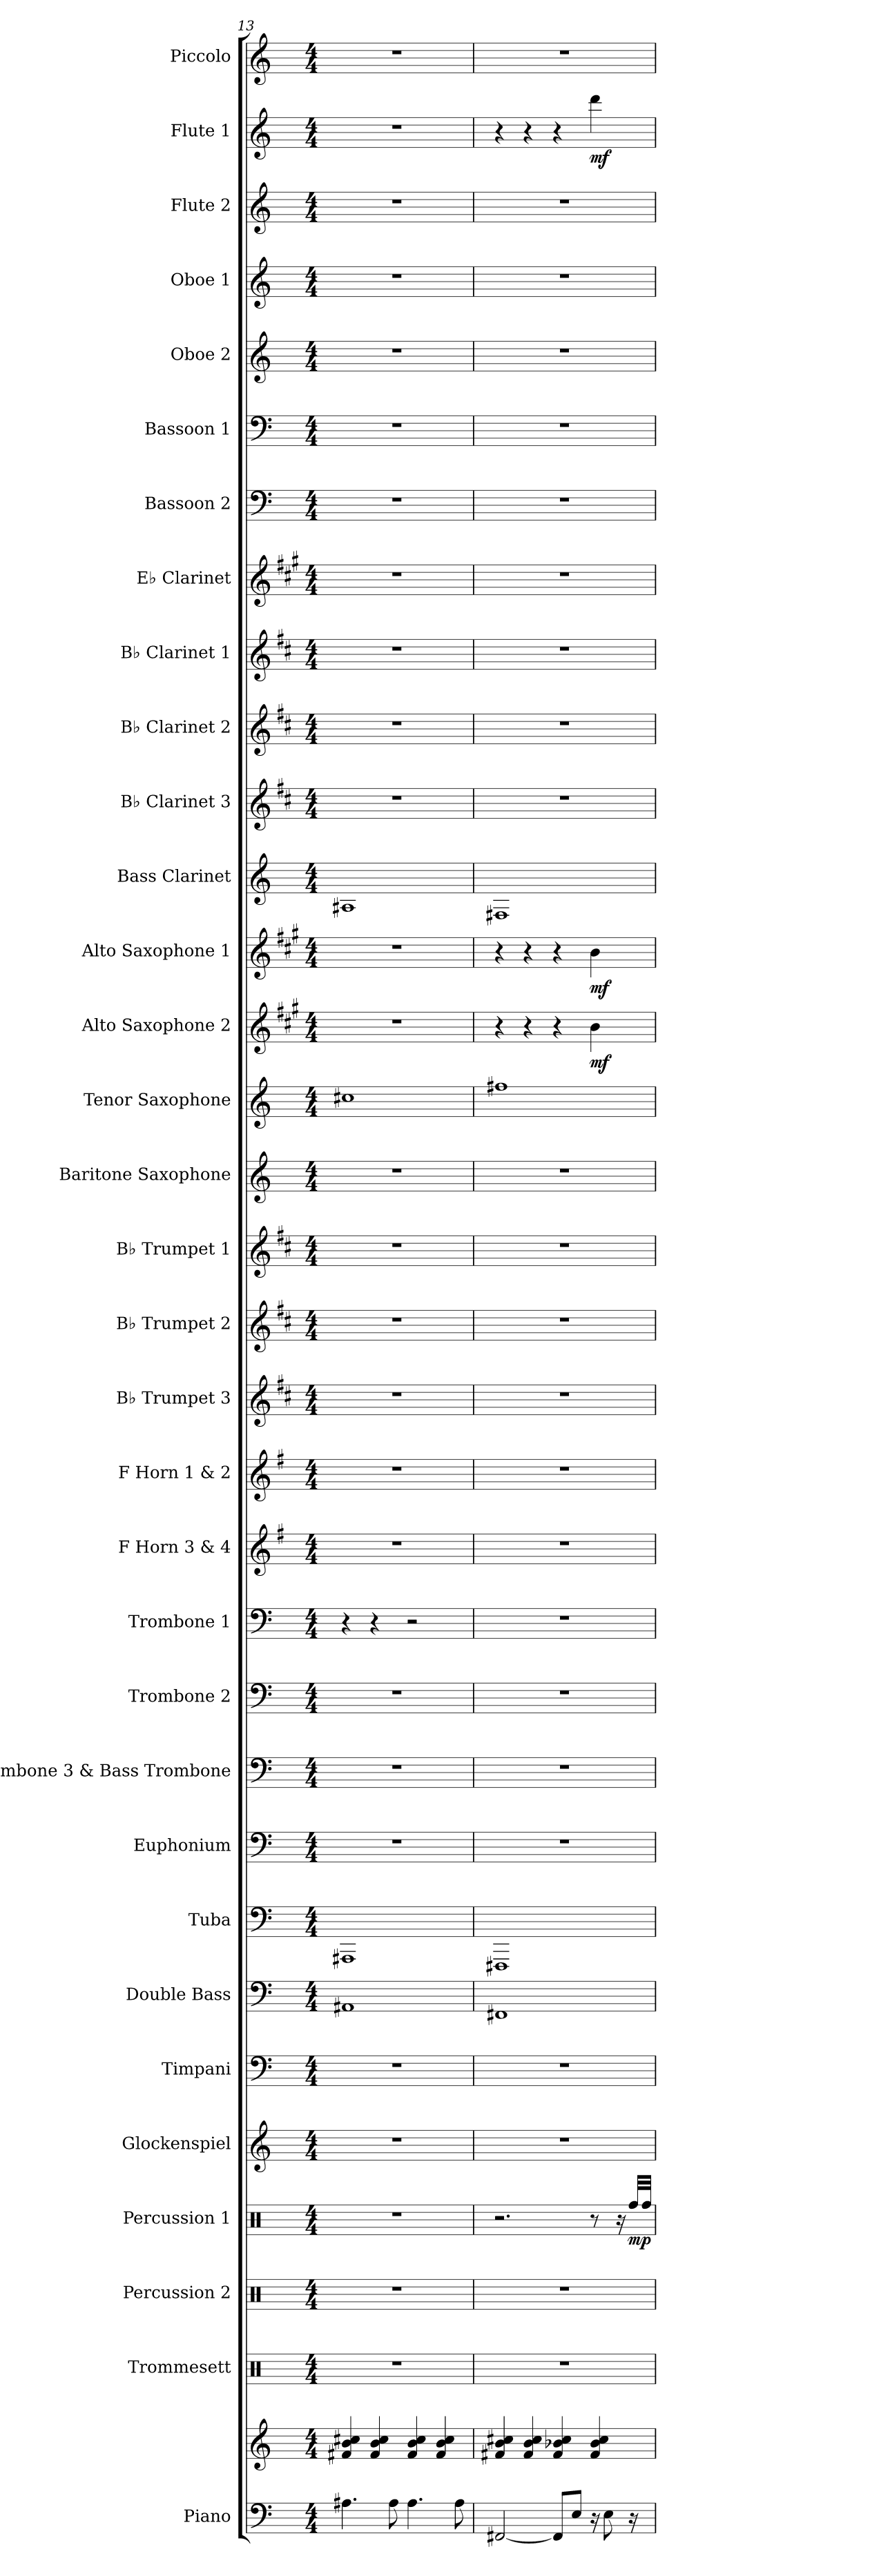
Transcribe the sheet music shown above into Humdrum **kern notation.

**kern	**kern	**kern	**kern	**kern	**dynam	**kern	**kern	**kern	**kern	**kern	**kern	**kern	**kern	**kern	**kern	**kern	**kern	**kern	**kern	**kern	**kern	**dynam	**kern	**dynam	**kern	**kern	**kern	**kern	**kern	**kern	**kern	**kern	**kern	**kern	**kern	**dynam	**kern
*part33	*part33	*part32	*part31	*part30	*part30	*part29	*part28	*part27	*part26	*part25	*part24	*part23	*part22	*part21	*part20	*part19	*part18	*part17	*part16	*part15	*part14	*part14	*part13	*part13	*part12	*part11	*part10	*part9	*part8	*part7	*part6	*part5	*part4	*part3	*part2	*part2	*part1
*staff34	*staff33	*staff32	*staff31	*staff30	*staff30	*staff29	*staff28	*staff27	*staff26	*staff25	*staff24	*staff23	*staff22	*staff21	*staff20	*staff19	*staff18	*staff17	*staff16	*staff15	*staff14	*staff14	*staff13	*staff13	*staff12	*staff11	*staff10	*staff9	*staff8	*staff7	*staff6	*staff5	*staff4	*staff3	*staff2	*staff2	*staff1
*I"Piano	*	*I"Trommesett	*I"Percussion 2	*I"Percussion 1	*	*I"Glockenspiel	*I"Timpani	*I"Double Bass	*I"Tuba	*I"Euphonium	*I"Trombone 3 &amp; Bass Trombone	*I"Trombone 2	*I"Trombone 1	*I"F Horn 3 &amp; 4	*I"F Horn 1 &amp; 2	*I"B♭ Trumpet 3	*I"B♭ Trumpet 2	*I"B♭ Trumpet 1	*I"Baritone Saxophone	*I"Tenor Saxophone	*I"Alto Saxophone 2	*	*I"Alto Saxophone 1	*	*I"Bass Clarinet	*I"B♭ Clarinet 3	*I"B♭ Clarinet 2	*I"B♭ Clarinet 1	*I"E♭ Clarinet	*I"Bassoon 2	*I"Bassoon 1	*I"Oboe 2	*I"Oboe 1	*I"Flute 2	*I"Flute 1	*	*I"Piccolo
*I'Pno.	*	*I'T. Sett	*I'Perc. 2	*I'Perc. 1	*	*I'Glk.	*I'Timp.	*I'Db.	*I'Tba.	*I'Euph.	*I'Tbn. 3 B. Tbn.	*I'Tbn. 2	*I'Tbn. 1	*I'F Hn. 3 4	*I'F Hn. 1 2	*I'B♭ Tpt. 3	*I'B♭ Tpt. 2	*I'B♭ Tpt. 1	*I'Bar. Sax.	*I'T. Sax.	*I'A. Sax. 2	*	*I'A. Sax. 1	*	*I'B. Cl.	*I'B♭ Cl. 3	*I'B♭ Cl. 2	*I'B♭ Cl. 1	*I'E♭ Cl.	*I'Bsn. 2	*I'Bsn. 1	*I'Ob. 2	*I'Ob. 1	*I'Fl. 2	*I'Fl. 1	*	*I'Picc.
*clefF4	*clefG2	*clefX	*clefX	*clefX	*	*clefG2	*clefF4	*clefF4	*clefF4	*clefF4	*clefF4	*clefF4	*clefF4	*clefG2	*clefG2	*clefG2	*clefG2	*clefG2	*clefG2	*clefG2	*clefG2	*	*clefG2	*	*clefG2	*clefG2	*clefG2	*clefG2	*clefG2	*clefF4	*clefF4	*clefG2	*clefG2	*clefG2	*clefG2	*	*clefG2
*	*	*	*	*	*	*ITrd-14c-24	*	*ITrd7c12	*	*	*	*	*	*ITrd4c7	*ITrd4c7	*ITrd1c2	*ITrd1c2	*ITrd1c2	*ITrd12c21	*ITrd8c14	*ITrd5c9	*	*ITrd5c9	*	*ITrd8c14	*ITrd1c2	*ITrd1c2	*ITrd1c2	*ITrd-2c-3	*	*	*	*	*	*	*	*ITrd-7c-12
*k[]	*k[]	*k[]	*k[]	*k[]	*	*k[]	*k[]	*k[]	*k[]	*k[]	*k[]	*k[]	*k[]	*k[]	*k[]	*k[]	*k[]	*k[]	*k[]	*k[]	*k[]	*	*k[]	*	*k[]	*k[]	*k[]	*k[]	*k[]	*k[]	*k[]	*k[]	*k[]	*k[]	*k[]	*	*k[]
*M4/4	*M4/4	*M4/4	*M4/4	*M4/4	*	*M4/4	*M4/4	*M4/4	*M4/4	*M4/4	*M4/4	*M4/4	*M4/4	*M4/4	*M4/4	*M4/4	*M4/4	*M4/4	*M4/4	*M4/4	*M4/4	*	*M4/4	*	*M4/4	*M4/4	*M4/4	*M4/4	*M4/4	*M4/4	*M4/4	*M4/4	*M4/4	*M4/4	*M4/4	*	*M4/4
=13	=13	=13	=13	=13	=13	=13	=13	=13	=13	=13	=13	=13	=13	=13	=13	=13	=13	=13	=13	=13	=13	=13	=13	=13	=13	=13	=13	=13	=13	=13	=13	=13	=13	=13	=13	=13	=13
4.A#X\	4f#X/ 4b/ 4cc#X/	1r	1r	1r	.	1r	1r	1AAA#X	1AAA#X	1r	1r	1r	4r	1r	1r	1r	1r	1r	1r	1c#X	1r	.	1r	.	1AA#X	1r	1r	1r	1r	1r	1r	1r	1r	1r	1r	.	1r
.	4f#/ 4b/ 4cc#/	.	.	.	.	.	.	.	.	.	.	.	4r	.	.	.	.	.	.	.	.	.	.	.	.	.	.	.	.	.	.	.	.	.	.	.	.
8A#\	.	.	.	.	.	.	.	.	.	.	.	.	.	.	.	.	.	.	.	.	.	.	.	.	.	.	.	.	.	.	.	.	.	.	.	.	.
4.A#\	4f#/ 4b/ 4cc#/	.	.	.	.	.	.	.	.	.	.	.	2r	.	.	.	.	.	.	.	.	.	.	.	.	.	.	.	.	.	.	.	.	.	.	.	.
.	4f#/ 4b/ 4cc#/	.	.	.	.	.	.	.	.	.	.	.	.	.	.	.	.	.	.	.	.	.	.	.	.	.	.	.	.	.	.	.	.	.	.	.	.
8A#\	.	.	.	.	.	.	.	.	.	.	.	.	.	.	.	.	.	.	.	.	.	.	.	.	.	.	.	.	.	.	.	.	.	.	.	.	.
=14	=14	=14	=14	=14	=14	=14	=14	=14	=14	=14	=14	=14	=14	=14	=14	=14	=14	=14	=14	=14	=14	=14	=14	=14	=14	=14	=14	=14	=14	=14	=14	=14	=14	=14	=14	=14	=14
[2FF#X/	4f#X/ 4b/ 4cc#X/	1r	1r	2.r	.	1r	1r	1FFF#X	1FFF#X	1r	1r	1r	1r	1r	1r	1r	1r	1r	1r	1f#X	4r	.	4r	.	1FF#X	1r	1r	1r	1r	1r	1r	1r	1r	1r	4r	.	1r
.	4f#/ 4b/ 4cc#/	.	.	.	.	.	.	.	.	.	.	.	.	.	.	.	.	.	.	.	4r	.	4r	.	.	.	.	.	.	.	.	.	.	.	4r	.	.
8FF#/L]	4f#/ 4b-X/ 4cc#/	.	.	.	.	.	.	.	.	.	.	.	.	.	.	.	.	.	.	.	4r	.	4r	.	.	.	.	.	.	.	.	.	.	.	4r	.	.
8E/J	.	.	.	.	.	.	.	.	.	.	.	.	.	.	.	.	.	.	.	.	.	.	.	.	.	.	.	.	.	.	.	.	.	.	.	.	.
!	!	!	!	!	!	!	!	!	!	!	!	!	!	!	!	!	!	!	!	!	!	!LO:DY:b	!	!LO:DY:b	!	!	!	!	!	!	!	!	!	!	!	!LO:DY:b	!
16r	4f#/ 4b-/ 4cc#/	.	.	8r	.	.	.	.	.	.	.	.	.	.	.	.	.	.	.	.	4d\	mf	4d\	mf	.	.	.	.	.	.	.	.	.	.	4ddd\	mf	.
8E\	.	.	.	.	.	.	.	.	.	.	.	.	.	.	.	.	.	.	.	.	.	.	.	.	.	.	.	.	.	.	.	.	.	.	.	.	.
.	.	.	.	16r	.	.	.	.	.	.	.	.	.	.	.	.	.	.	.	.	.	.	.	.	.	.	.	.	.	.	.	.	.	.	.	.	.
!	!	!	!	!	!LO:DY:b	!	!	!	!	!	!	!	!	!	!	!	!	!	!	!	!	!	!	!	!	!	!	!	!	!	!	!	!	!	!	!	!
16r	.	.	.	32Rff/LLL	mp	.	.	.	.	.	.	.	.	.	.	.	.	.	.	.	.	.	.	.	.	.	.	.	.	.	.	.	.	.	.	.	.
.	.	.	.	32Rff/JJJ	.	.	.	.	.	.	.	.	.	.	.	.	.	.	.	.	.	.	.	.	.	.	.	.	.	.	.	.	.	.	.	.	.
=	=	=	=	=	=	=	=	=	=	=	=	=	=	=	=	=	=	=	=	=	=	=	=	=	=	=	=	=	=	=	=	=	=	=	=	=	=
*-	*-	*-	*-	*-	*-	*-	*-	*-	*-	*-	*-	*-	*-	*-	*-	*-	*-	*-	*-	*-	*-	*-	*-	*-	*-	*-	*-	*-	*-	*-	*-	*-	*-	*-	*-	*-	*-
